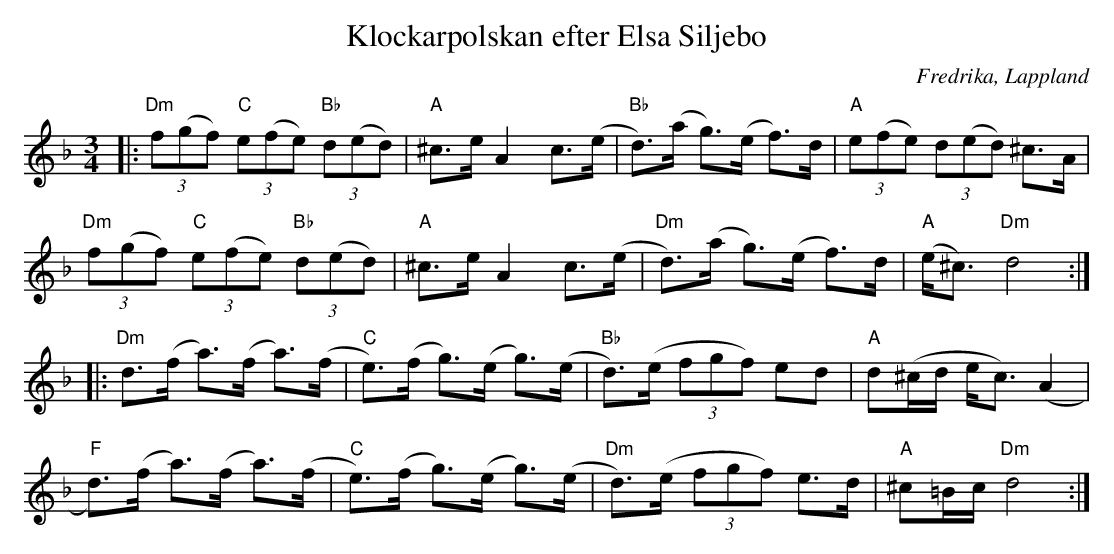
X:1
T:Klockarpolskan efter Elsa Siljebo
O:Fredrika, Lappland
M:3/4
L:1/8
K:Dm
V:1
|: "Dm"(3f(gf) "C"(3e(fe) "Bb"(3d(ed) | "A"^c>e A2 c>(e | "Bb"d)>(a g)>(e f)>d | "A"(3e(fe) (3d(ed) ^c>A |
"Dm"(3f(gf) "C"(3e(fe) "Bb"(3d(ed) | "A"^c>e A2 c>(e | "Dm"d)>(a g)>(e f)>d | "A"(e<^c) "Dm"d4 :|
|:"Dm"d>(f a)>(f a)>(f | "C" e)>(f g)>(e g)>(e | "Bb" d)>(e (3fgf) ed | "A"d(^c/d/ e<c) (A2 |
"F" d)(>f a)>(f a)>(f | "C" e)>(f g)>(e g)>(e | "Dm"d)>(e (3fgf) e>d | "A"^c=B/c/  "Dm"d4 :|
